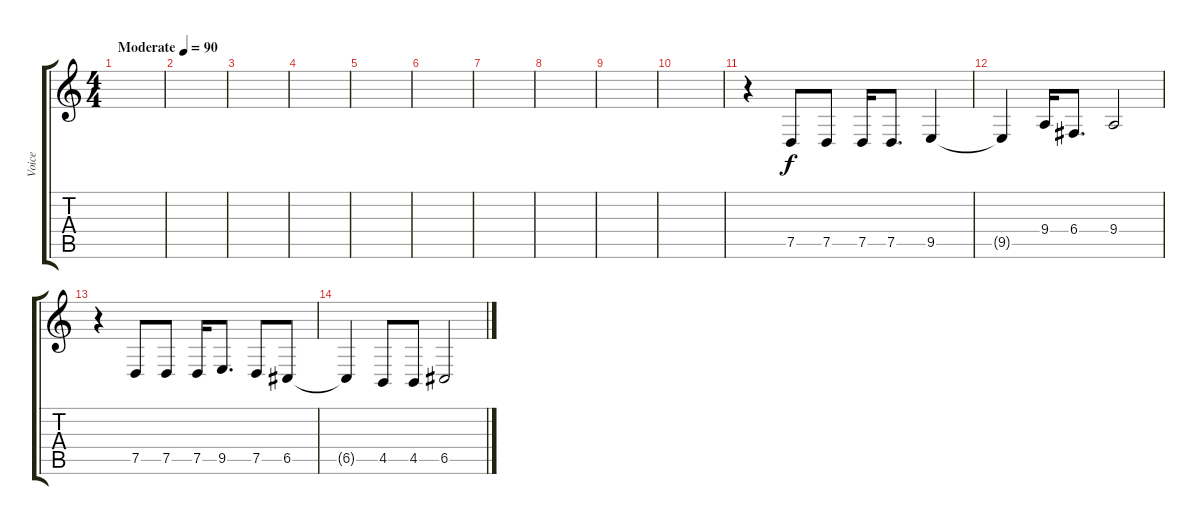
\track ("Voice" "Voice") {instrument choiraahs}
\staff {score tabs}
\tuning (D4 A3 F3 C3 G2 D2) {hide}
\ts (4 4)
\tempo (90 "Moderate")
\clef g2
\ks c
|
|
|
|
|
|
|
|
|
|
r.4 7.5.8 7.5.8 7.5.16 7.5.8{d} 9.5.4 |
9.5{t}.4 9.4.16 6.4.8{d} 9.4.2 |
r.4 7.5.8 7.5.8 7.5.16 9.5.8{d} 7.5.8 6.5.8 |
6.5{t}.4 4.5.8 4.5.8 6.5.2
